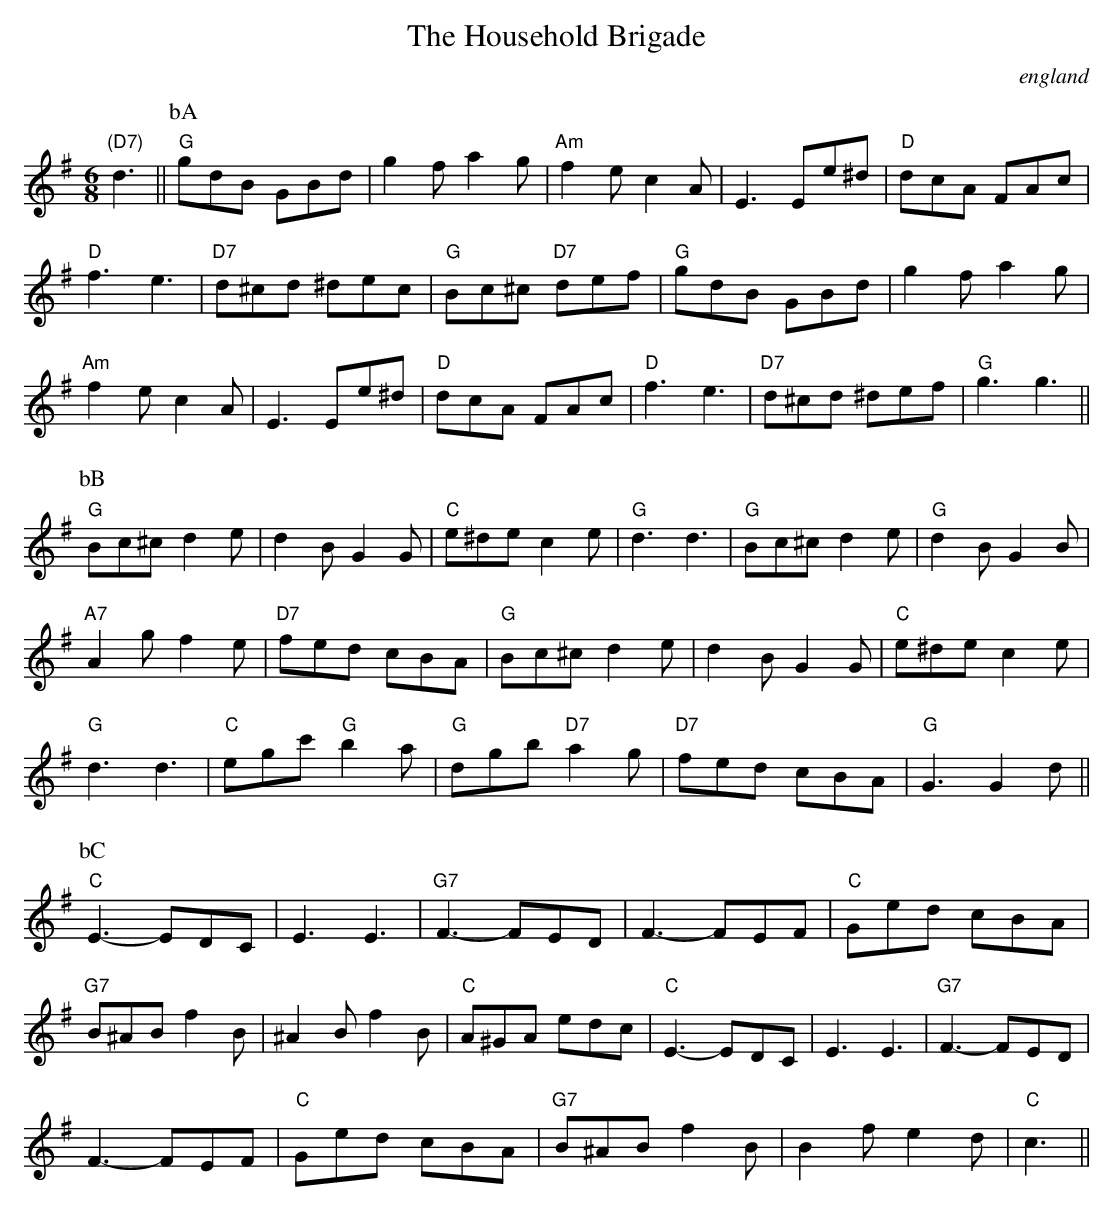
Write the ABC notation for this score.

X:1
T:The Household Brigade
O:england
M:6/8
K:G
"(D7)"d3 ||"G"\
P:bA
gdB GBd|g2f a2g|"Am"f2e c2A|E3 Ee^d|"D"dcA FAc|
"D"f3 e3|"D7"d^cd ^dec|"G"Bc^c "D7"def|"G"gdB GBd|g2f a2g|
"Am"f2e c2A|E3 Ee^d|"D"dcA FAc|"D"f3 e3|"D7"d^cd ^def|"G"g3 g3||
"G"\
P:bB
Bc^c d2e|d2B G2G|"C"e^de c2e|"G"d3 d3|"G"Bc^c d2e|"G"d2B G2B|
"A7"A2g f2e|"D7"fed cBA|"G"Bc^c d2e|d2B G2G|"C"e^de c2e|
"G"d3 d3|"C"egc' "G"b2a|"G"dgb "D7"a2g|"D7"fed cBA|"G"G3 G2d||
"C"\
P:bC
E3 -EDC|E3 E3|"G7"F3 -FED|F3 -FEF|"C"Ged cBA|
"G7"B^AB f2B|^A2B f2B|"C"A^GA edc|"C"E3 -EDC|E3 E3|"G7"F3 -FED|
F3 -FEF|"C"Ged cBA|"G7"B^AB f2B|B2f e2d|"C"c3 ||
